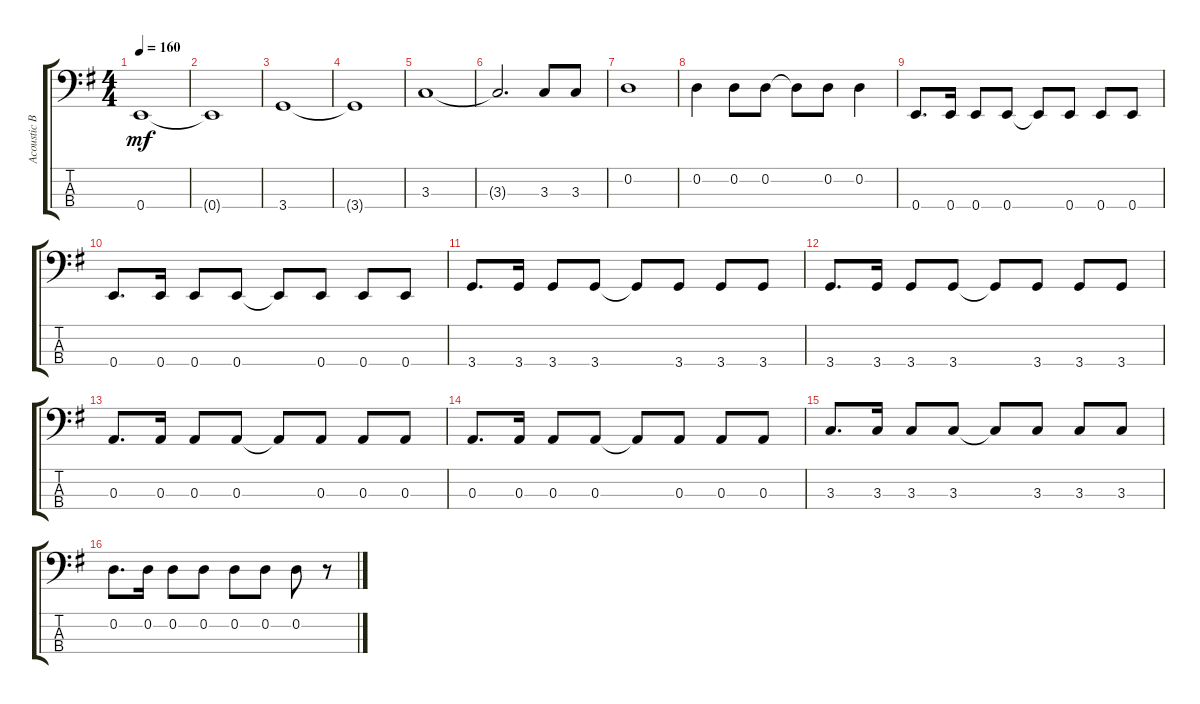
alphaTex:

\track ("Acoustic Bass" "Acoustic B") {instrument slapbass1}
\staff {score tabs}
\tuning (G2 D2 A1 E1) {hide}
\ts (4 4)
\tempo 160
\clef f4
\ks g
0.4.1{dy mf} |
0.4{t}.1 |
3.4.1 |
3.4{t}.1 |
3.3.1 |
3.3{t}.2{d} 3.3.8 3.3.8 |
0.2.1 |
0.2.4 0.2.8 0.2.8 0.2{t}.8 0.2.8 0.2.4 |
0.4.8{d} 0.4.16 0.4.8 0.4.8 0.4{t}.8 0.4.8 0.4.8 0.4.8 |
0.4.8{d} 0.4.16 0.4.8 0.4.8 0.4{t}.8 0.4.8 0.4.8 0.4.8 |
3.4.8{d} 3.4.16 3.4.8 3.4.8 3.4{t}.8 3.4.8 3.4.8 3.4.8 |
3.4.8{d} 3.4.16 3.4.8 3.4.8 3.4{t}.8 3.4.8 3.4.8 3.4.8 |
0.3.8{d} 0.3.16 0.3.8 0.3.8 0.3{t}.8 0.3.8 0.3.8 0.3.8 |
0.3.8{d} 0.3.16 0.3.8 0.3.8 0.3{t}.8 0.3.8 0.3.8 0.3.8 |
3.3.8{d} 3.3.16 3.3.8 3.3.8 3.3{t}.8 3.3.8 3.3.8 3.3.8 |
0.2.8{d} 0.2.16 0.2.8 0.2.8 0.2.8 0.2.8 0.2.8 r.8
